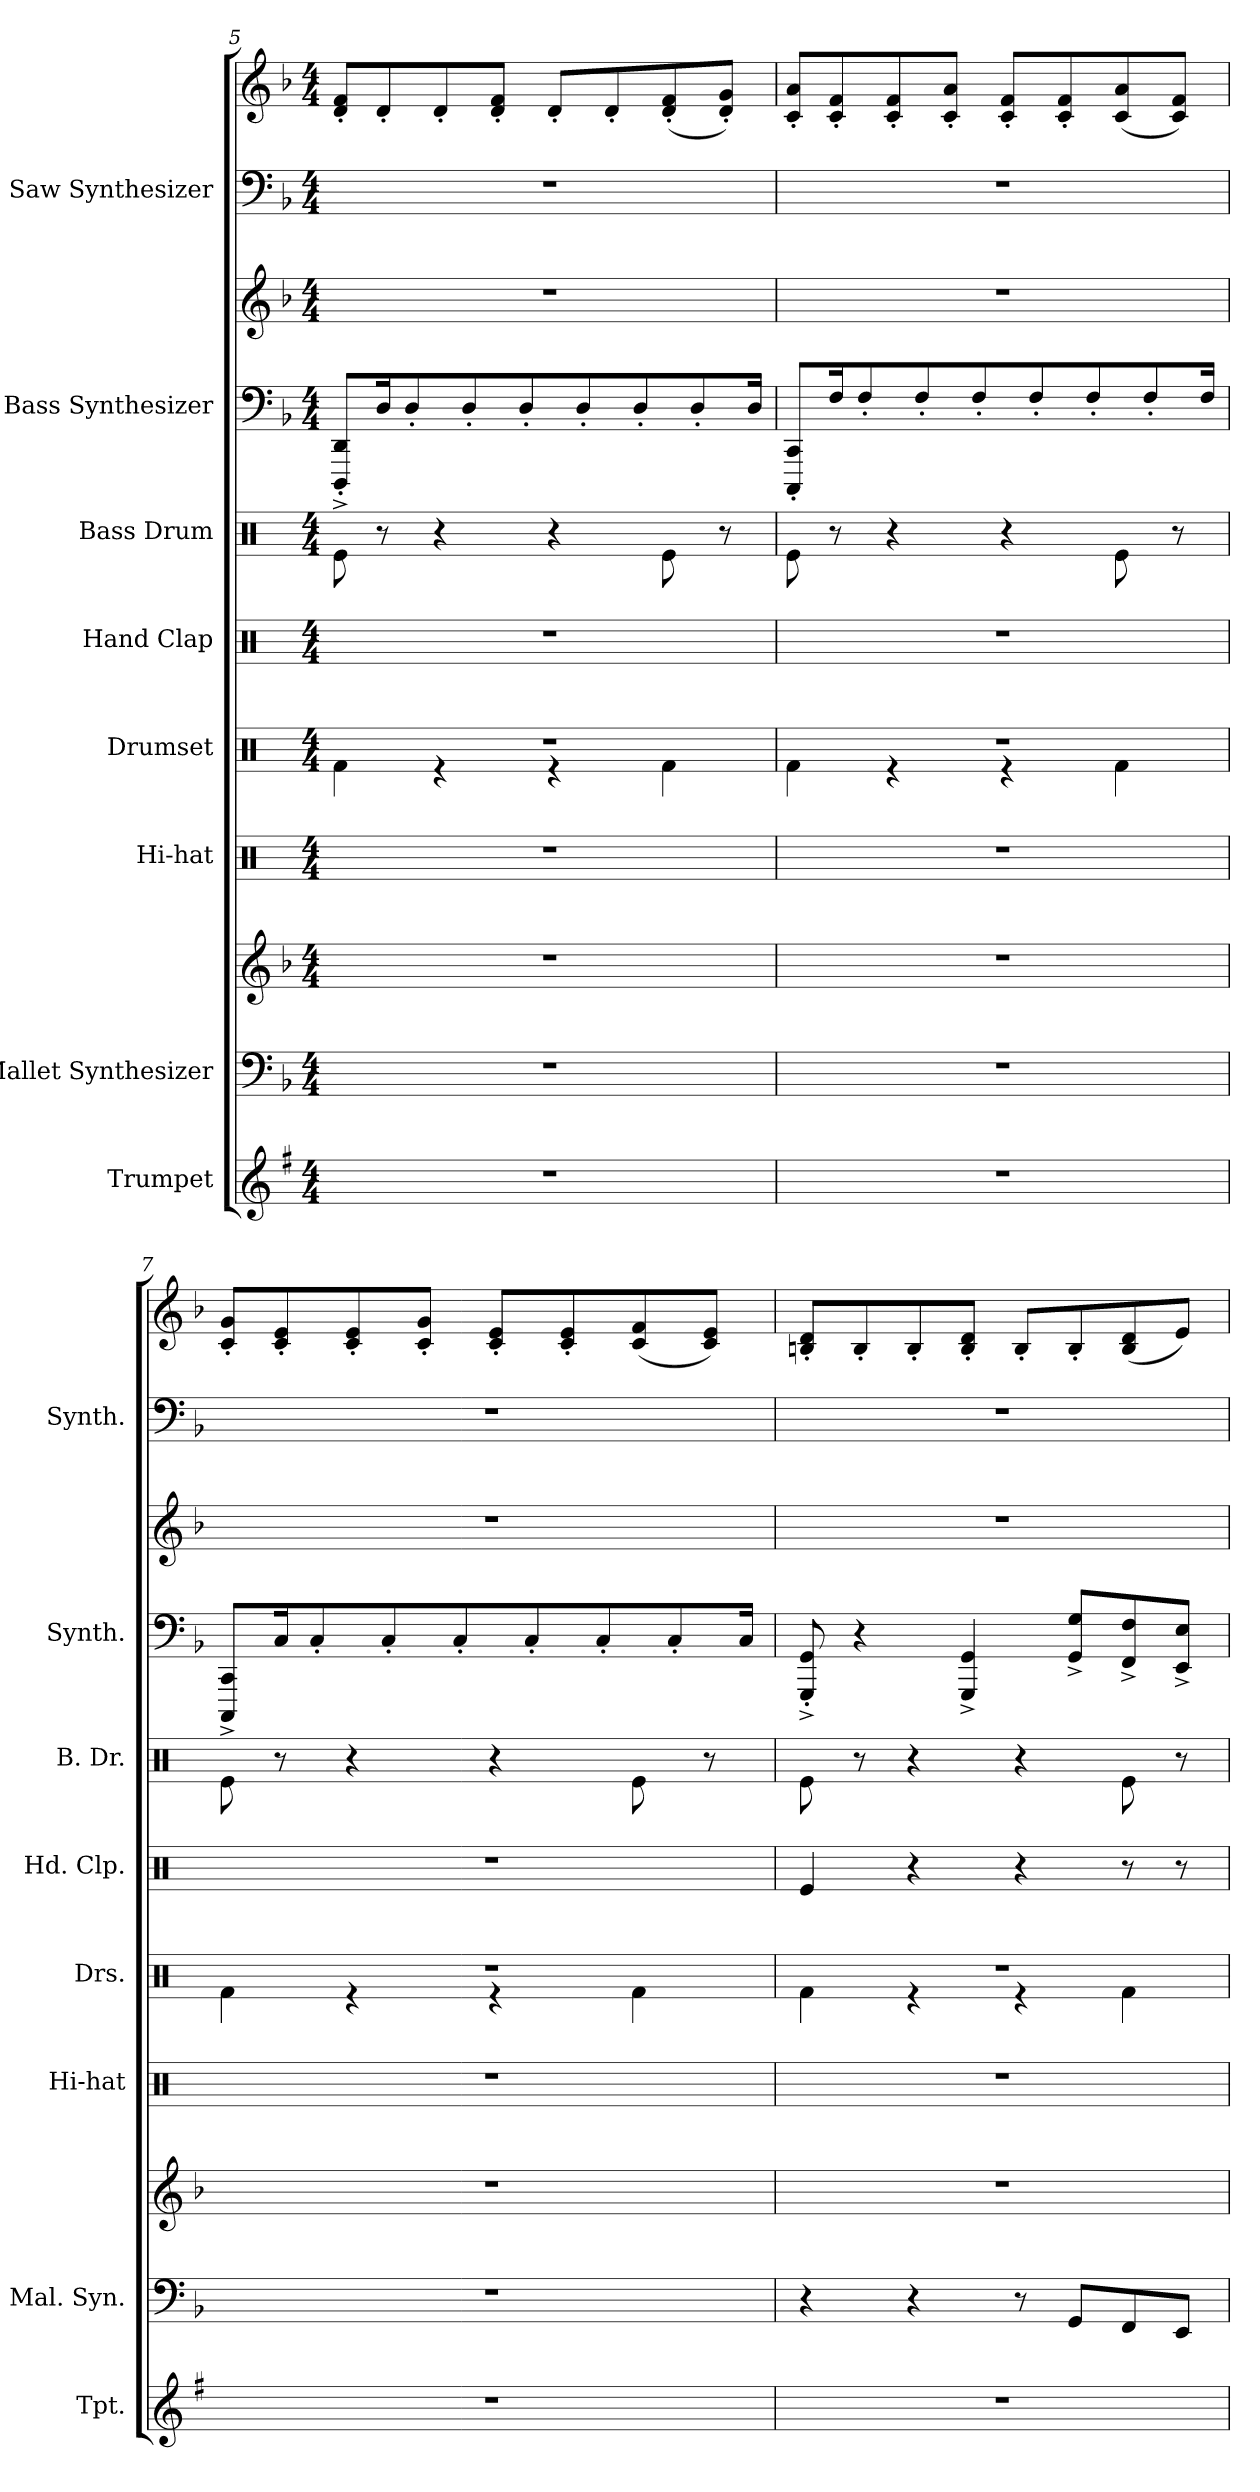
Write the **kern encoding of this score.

**kern	**kern	**kern	**kern	**kern	**kern	**kern	**kern	**kern	**kern	**kern
*part8	*part7	*part7	*part6	*part5	*part4	*part3	*part2	*part2	*part1	*part1
*staff11	*staff10	*staff9	*staff8	*staff7	*staff6	*staff5	*staff4	*staff3	*staff2	*staff1
*I"Trumpet	*I"Mallet Synthesizer	*	*I"Hi-hat	*I"Drumset	*I"Hand Clap	*I"Bass Drum	*I"Bass Synthesizer	*	*I"Saw Synthesizer	*
*I'Tpt.	*I'Mal. Syn.	*	*I'Hi-hat	*I'Drs.	*I'Hd. Clp.	*I'B. Dr.	*I'Synth.	*	*I'Synth.	*
*clefG2	*clefF4	*clefG2	*clefX	*clefX	*clefX	*clefX	*clefF4	*clefG2	*clefF4	*clefG2
*ITrd1c2	*	*	*	*	*	*	*	*	*	*
*k[b-]	*k[b-]	*k[b-]	*k[]	*k[]	*k[]	*k[]	*k[b-]	*k[b-]	*k[b-]	*k[b-]
*M4/4	*M4/4	*M4/4	*M4/4	*M4/4	*M4/4	*M4/4	*M4/4	*M4/4	*M4/4	*M4/4
=5	=5	=5	=5	=5	=5	=5	=5	=5	=5	=5
*	*	*	*	*^	*	*	*	*	*	*
1r	1r	1r	1r	1r	4Rf\	1r	8Re\	8DDD/^' 8DD/^'L	1r	1r	8d/' 8f/'L
.	.	.	.	.	.	.	8r	16D/K	.	.	8d'/
.	.	.	.	.	.	.	.	8D'/	.	.	.
.	.	.	.	.	4r	.	4r	.	.	.	8d'/
.	.	.	.	.	.	.	.	8D'/	.	.	.
.	.	.	.	.	.	.	.	.	.	.	8d/' 8f/'J
.	.	.	.	.	.	.	.	8D'/	.	.	.
.	.	.	.	.	4r	.	4r	.	.	.	8d'/L
.	.	.	.	.	.	.	.	8D'/	.	.	.
.	.	.	.	.	.	.	.	.	.	.	8d'/
.	.	.	.	.	.	.	.	8D'/	.	.	.
.	.	.	.	.	4Rf\	.	8Re\	.	.	.	(>8d/' 8f/'
.	.	.	.	.	.	.	.	8D'/	.	.	.
.	.	.	.	.	.	.	8r	.	.	.	8d/' 8g/'J)
.	.	.	.	.	.	.	.	16D/Jk	.	.	.
=6	=6	=6	=6	=6	=6	=6	=6	=6	=6	=6	=6
1r	1r	1r	1r	1r	4Rf\	1r	8Re\	8CCC/' 8CC/'L	1r	1r	8c/' 8a/'L
.	.	.	.	.	.	.	8r	16F/K	.	.	8c/' 8f/'
.	.	.	.	.	.	.	.	8F'/	.	.	.
.	.	.	.	.	4r	.	4r	.	.	.	8c/' 8f/'
.	.	.	.	.	.	.	.	8F'/	.	.	.
.	.	.	.	.	.	.	.	.	.	.	8c/' 8a/'J
.	.	.	.	.	.	.	.	8F'/	.	.	.
.	.	.	.	.	4r	.	4r	.	.	.	8c/' 8f/'L
.	.	.	.	.	.	.	.	8F'/	.	.	.
.	.	.	.	.	.	.	.	.	.	.	8c/' 8f/'
.	.	.	.	.	.	.	.	8F'/	.	.	.
.	.	.	.	.	4Rf\	.	8Re\	.	.	.	(>8c/ 8a/
.	.	.	.	.	.	.	.	8F'/	.	.	.
.	.	.	.	.	.	.	8r	.	.	.	8c/ 8f/J)
.	.	.	.	.	.	.	.	16F/Jk	.	.	.
=7	=7	=7	=7	=7	=7	=7	=7	=7	=7	=7	=7
1r	1r	1r	1r	1r	4Rf\	1r	8Re\	8CCC/^ 8CC/^L	1r	1r	8c/' 8g/'L
.	.	.	.	.	.	.	8r	16C/K	.	.	8c/' 8e/'
.	.	.	.	.	.	.	.	8C'/	.	.	.
.	.	.	.	.	4r	.	4r	.	.	.	8c/' 8e/'
.	.	.	.	.	.	.	.	8C'/	.	.	.
.	.	.	.	.	.	.	.	.	.	.	8c/' 8g/'J
.	.	.	.	.	.	.	.	8C'/	.	.	.
.	.	.	.	.	4r	.	4r	.	.	.	8c/' 8e/'L
.	.	.	.	.	.	.	.	8C'/	.	.	.
.	.	.	.	.	.	.	.	.	.	.	8c/' 8e/'
.	.	.	.	.	.	.	.	8C'/	.	.	.
.	.	.	.	.	4Rf\	.	8Re\	.	.	.	(>8c/ 8f/
.	.	.	.	.	.	.	.	8C'/	.	.	.
.	.	.	.	.	.	.	8r	.	.	.	8c/ 8e/J)
.	.	.	.	.	.	.	.	16C/Jk	.	.	.
!!LO:PB:g=z
=8	=8	=8	=8	=8	=8	=8	=8	=8	=8	=8	=8
1r	4r	1r	1r	1r	4Rf\	4Re/	8Re\	8GGG/'^ 8GG/'^	1r	1r	8Bn/' 8d/'L
.	.	.	.	.	.	.	8r	4r	.	.	8B'/
.	4r	.	.	.	4r	4r	4r	.	.	.	8B'/
.	.	.	.	.	.	.	.	4GGG/^ 4GG/^	.	.	8B/' 8d/'J
.	8r	.	.	.	4r	4r	4r	.	.	.	8B'/L
.	8GG/L	.	.	.	.	.	.	8GG/^ 8G/^L	.	.	8B'/
.	8FF/	.	.	.	4Rf\	8r	8Re\	8FF/^ 8F/^	.	.	(>8B/ 8d/
.	8EE/J	.	.	.	.	8r	8r	8EE/^ 8E/^J	.	.	8e/J)
*	*	*	*	*v	*v	*	*	*	*	*	*
=	=	=	=	=	=	=	=	=	=	=
*-	*-	*-	*-	*-	*-	*-	*-	*-	*-	*-
